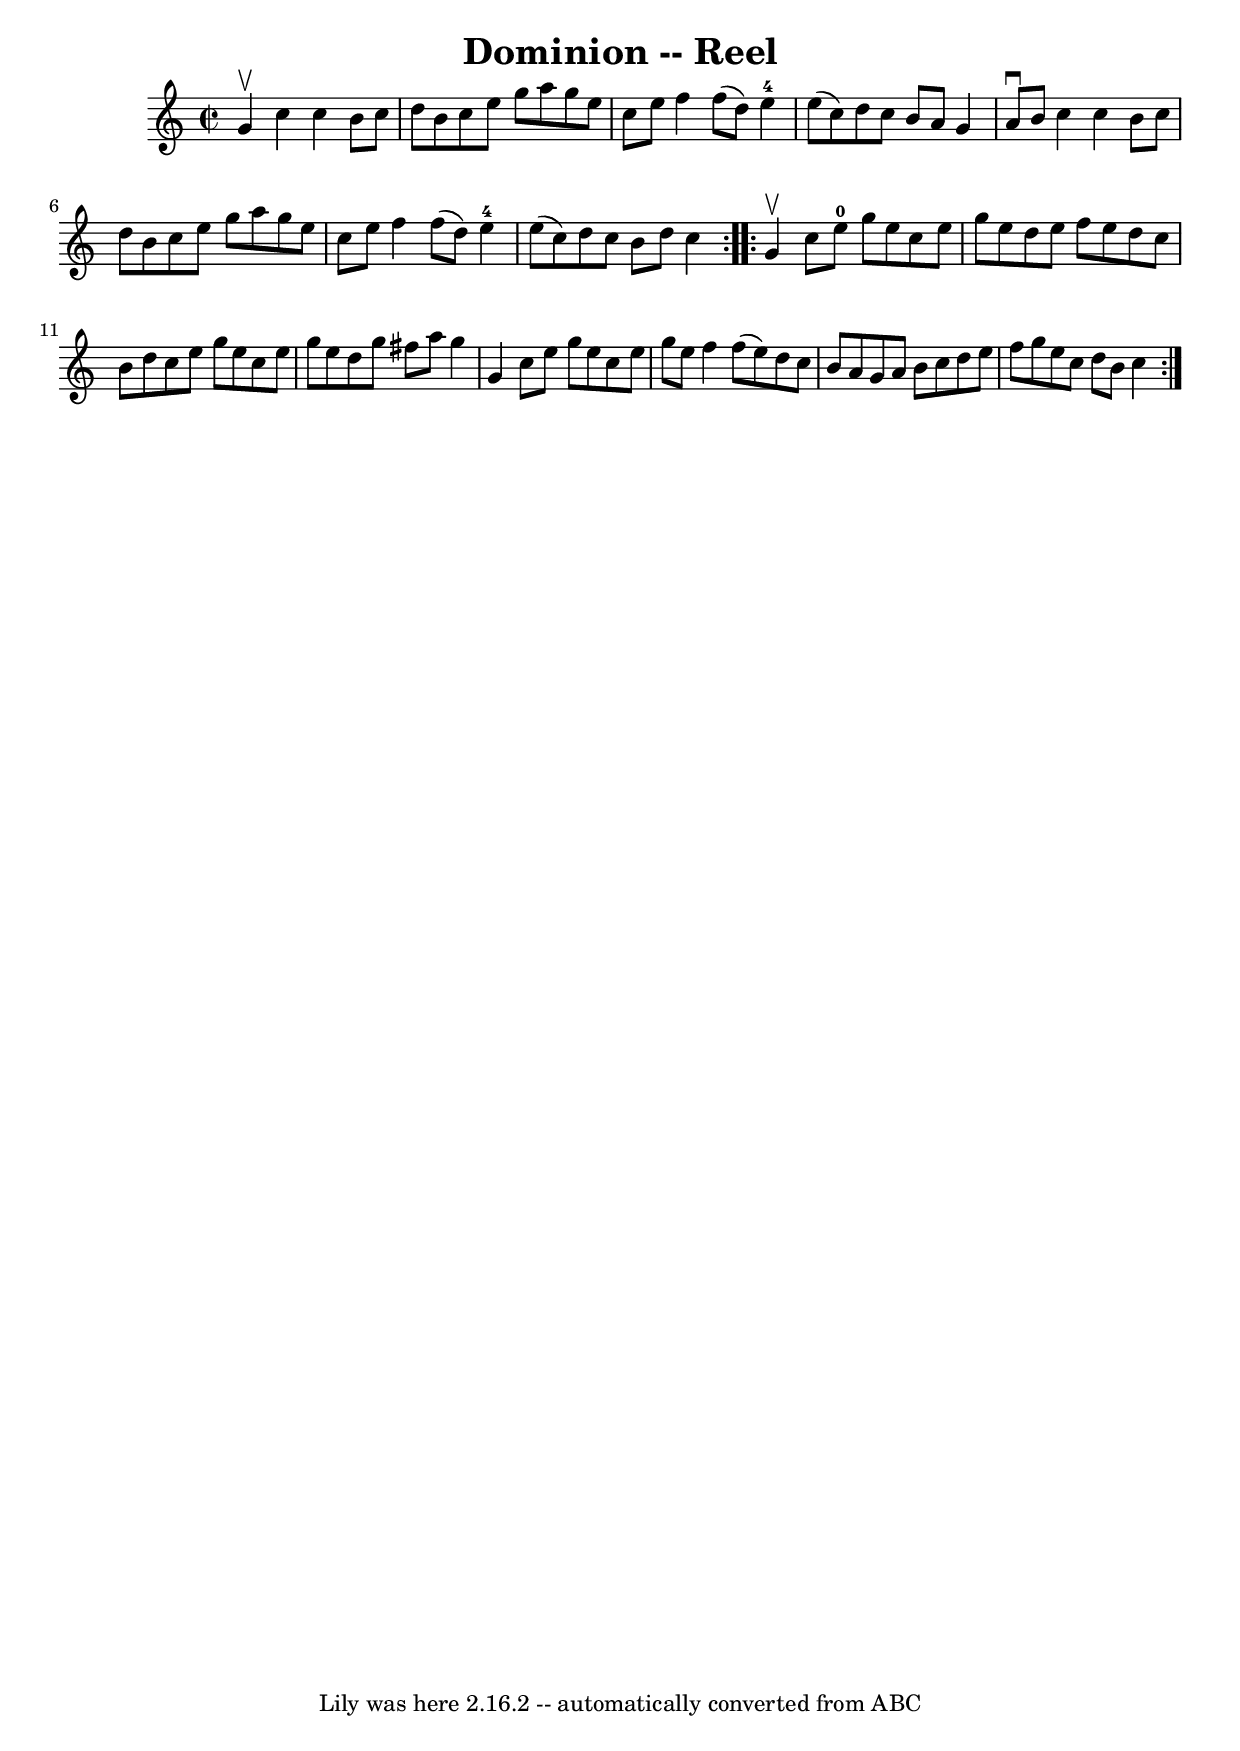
\version "2.7.40"
\include "Mammoth.ily"
\header {
	%% book = "Ryan's Mammoth Collection"
	crossRefNumber = "1"
	footnotes = "\\\\295"
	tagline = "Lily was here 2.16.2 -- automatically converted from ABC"
	title = "Dominion -- Reel"
}
voicedefault =  {


\repeat volta 2 {
\override Staff.TimeSignature #'style = #'C
 \time 2/2 \key c \major g'4^\upbow |
 c''4 c''4 b'8 c''8 
 d''8 b'8    |
 c''8 e''8 g''8 a''8 g''8 e''8    
c''8 e''8    |
 f''4 f''8 (d''8) e''4-4 e''8 (
c''8)   |
 d''8 c''8 b'8 a'8 g'4 a'8^\downbow b'8  
  |
 c''4 c''4 b'8 c''8 d''8 b'8    |
 c''8    
e''8 g''8 a''8 g''8 e''8 c''8 e''8    |
 f''4 f''8 
(d''8) e''4-4 e''8 (c''8)   |
 d''8 c''8 b'8 
 d''8 c''4  }     \repeat volta 2 { g'4^\upbow |
 c''8    
e''8-0 g''8 e''8 c''8 e''8 g''8 e''8    |
 d''8    
e''8 f''8 e''8 d''8 c''8 b'8 d''8    |
 c''8 e''8  
 g''8 e''8 c''8 e''8 g''8 e''8    |
 d''8 g''8    
fis''8 a''8 g''4 g'4    |
 c''8 e''8 g''8 e''8    
c''8 e''8 g''8 e''8    |
 f''4 f''8 (e''8) d''8    
c''8 b'8 a'8    |
 g'8 a'8 b'8 c''8 d''8 e''8    
f''8 g''8    |
 e''8 c''8 d''8 b'8 c''4  }   
}

\score{
    <<

	\context Staff="default"
	{
	    \voicedefault 
	}

    >>
	\layout {
	}
	\midi {}
}
